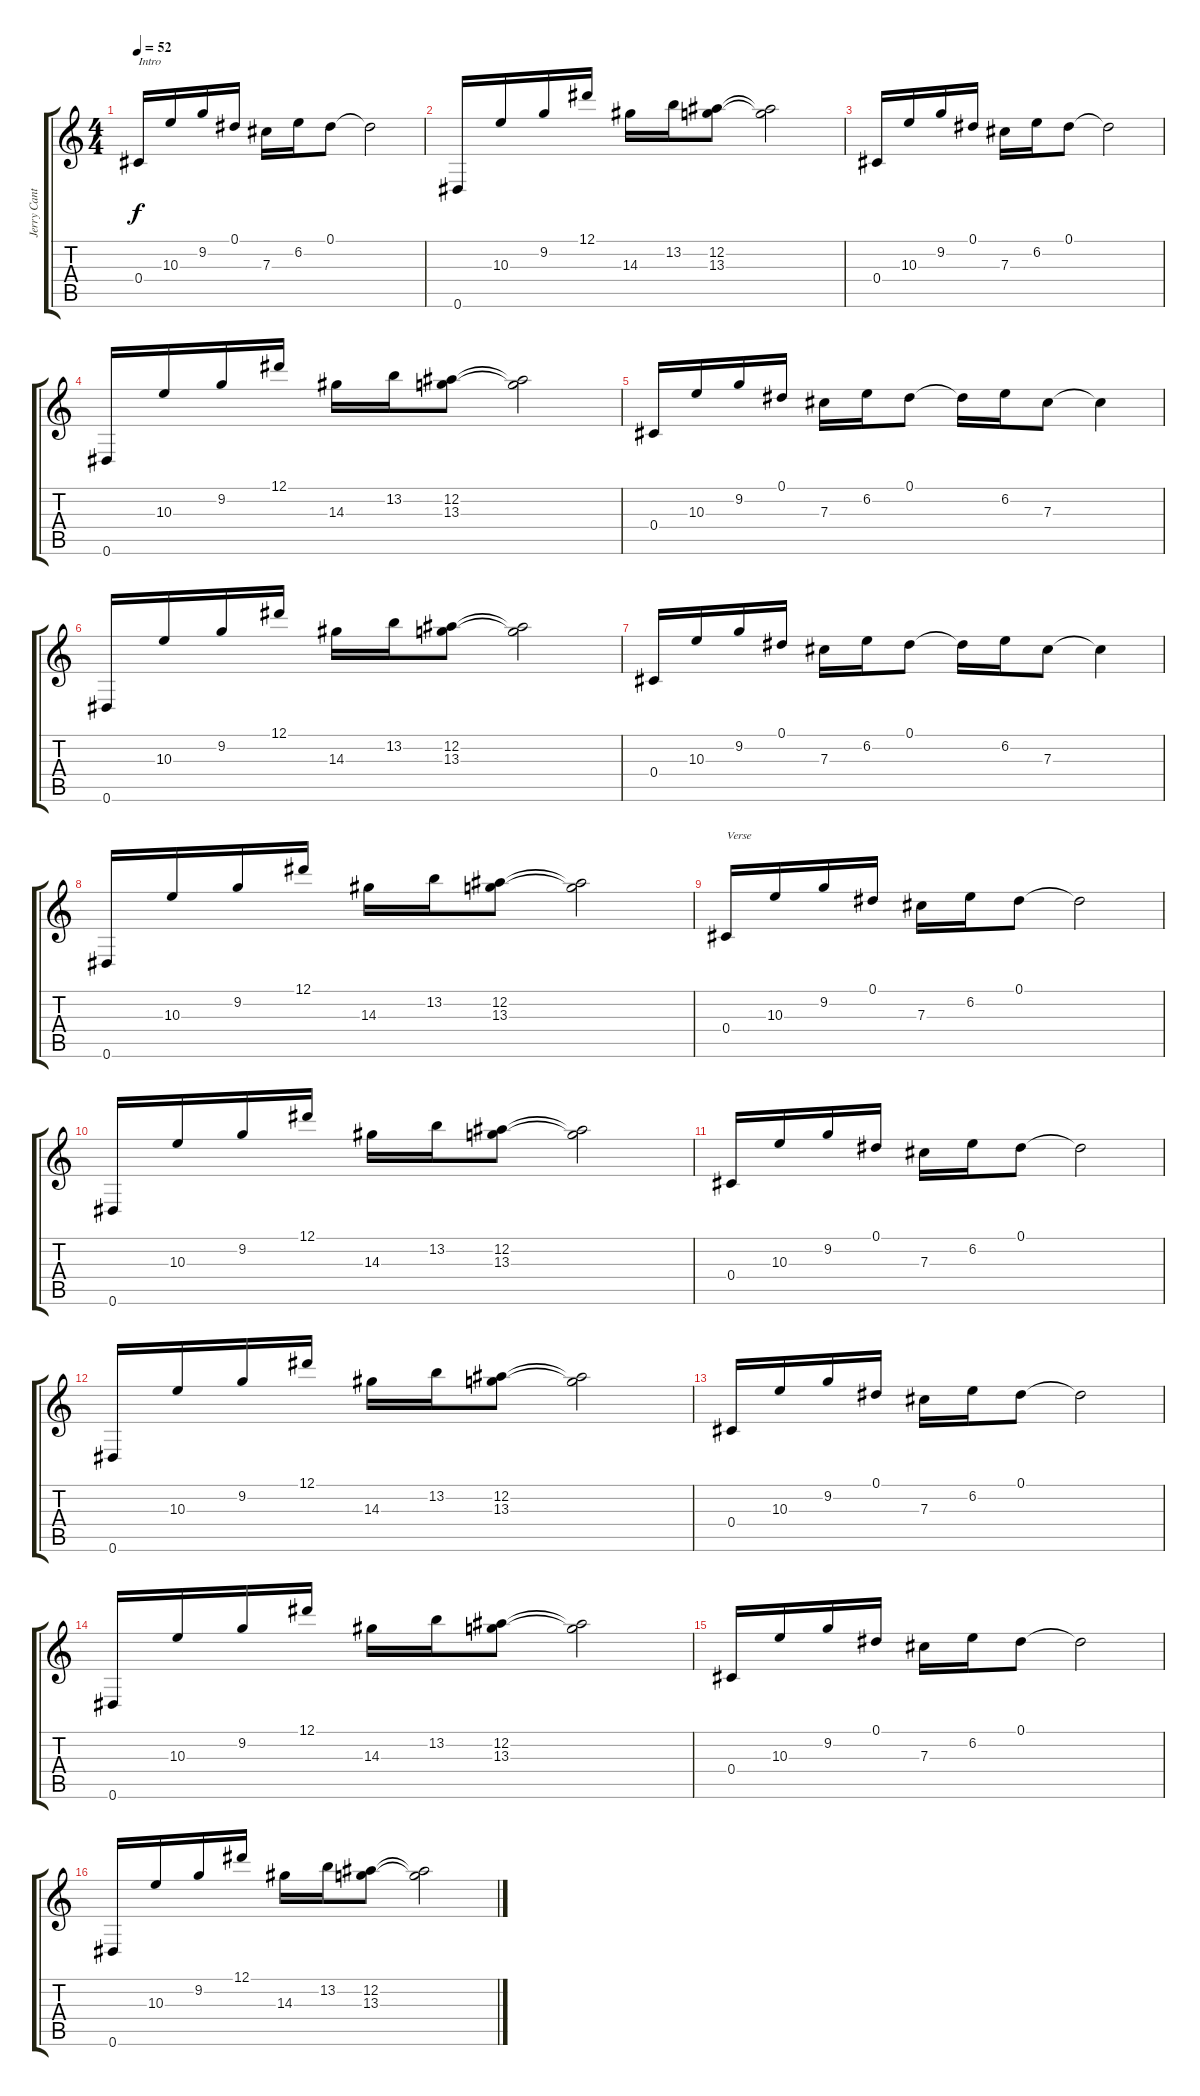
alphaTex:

\track ("Jerry Cantrell" "Jerry Cant") {instrument electricguitarclean}
\staff {score tabs}
\tuning (Eb4 Bb3 Gb3 Db3 Ab2 Eb2) {hide}
\ts (4 4)
\tempo 52
\clef g2
\ks c
0.4.16{txt "Intro" dy f instrument electricguitarclean} 10.3.16 9.2.16 0.1.16 7.3.16 6.2.16 0.1.8 0.1{t}.2 |
0.6.16 10.3.16 9.2.16 12.1.16 14.3.16 13.2.16 (12.2 13.3).8 (12.2{t} 13.3{t}).2 |
0.4.16 10.3.16 9.2.16 0.1.16 7.3.16 6.2.16 0.1.8 0.1{t}.2 |
0.6.16 10.3.16 9.2.16 12.1.16 14.3.16 13.2.16 (12.2 13.3).8 (12.2{t} 13.3{t}).2 |
0.4.16 10.3.16 9.2.16 0.1.16 7.3.16 6.2.16 0.1.8 0.1{t}.16 6.2.16 7.3.8 7.3{t}.4 |
0.6.16 10.3.16 9.2.16 12.1.16 14.3.16 13.2.16 (12.2 13.3).8 (12.2{t} 13.3{t}).2 |
0.4.16 10.3.16 9.2.16 0.1.16 7.3.16 6.2.16 0.1.8 0.1{t}.16 6.2.16 7.3.8 7.3{t}.4 |
0.6.16 10.3.16 9.2.16 12.1.16 14.3.16 13.2.16 (12.2 13.3).8 (12.2{t} 13.3{t}).2 |
0.4.16{txt "Verse"} 10.3.16 9.2.16 0.1.16 7.3.16 6.2.16 0.1.8 0.1{t}.2 |
0.6.16 10.3.16 9.2.16 12.1.16 14.3.16 13.2.16 (12.2 13.3).8 (12.2{t} 13.3{t}).2 |
0.4.16 10.3.16 9.2.16 0.1.16 7.3.16 6.2.16 0.1.8 0.1{t}.2 |
0.6.16 10.3.16 9.2.16 12.1.16 14.3.16 13.2.16 (12.2 13.3).8 (12.2{t} 13.3{t}).2 |
0.4.16 10.3.16 9.2.16 0.1.16 7.3.16 6.2.16 0.1.8 0.1{t}.2 |
0.6.16 10.3.16 9.2.16 12.1.16 14.3.16 13.2.16 (12.2 13.3).8 (12.2{t} 13.3{t}).2 |
0.4.16 10.3.16 9.2.16 0.1.16 7.3.16 6.2.16 0.1.8 0.1{t}.2 |
0.6.16 10.3.16 9.2.16 12.1.16 14.3.16 13.2.16 (12.2 13.3).8 (12.2{t} 13.3{t}).2
